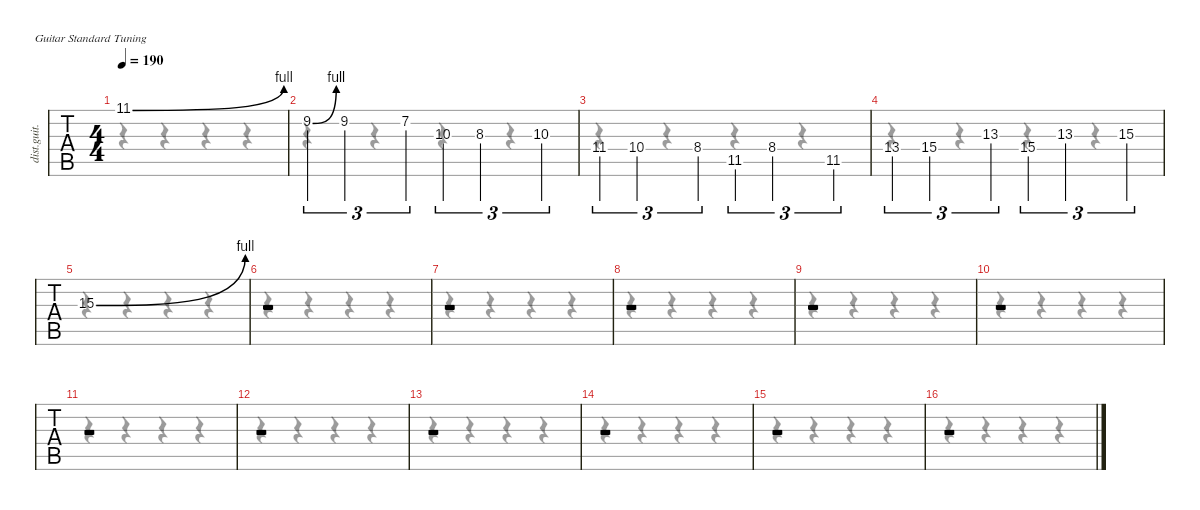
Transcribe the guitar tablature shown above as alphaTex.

\defaultSystemsLayout 4
\hideDynamics
\bracketExtendMode nobrackets
\track ("Fills" "dist.guit.") {instrument distortionguitar}
\staff {tabs}
\tuning (E4 B3 G3 D3 A2 E2)
\voice
\ts (4 4)
\tempo 190
\clef g2
\ks c
11.1{be (bend 0 0 30 4) acc #}.1{dy f} |
9.2{be (bend 0 0 30 4) acc #}.4{tu (3 2)} 9.2{acc #}.4{tu (3 2)} 7.2{acc #}.4{tu (3 2)} 10.3.4{tu (3 2)} 8.3{acc #}.4{tu (3 2)} 10.3.4{tu (3 2)} |
11.4{acc #}.4{tu (3 2)} 10.4.4{tu (3 2)} 8.4{acc #}.4{tu (3 2)} 11.5{acc #}.4{tu (3 2)} 8.4{acc #}.4{tu (3 2)} 11.5{acc #}.4{tu (3 2)} |
13.4{acc #}.4{tu (3 2)} 15.4.4{tu (3 2)} 13.3{acc #}.4{tu (3 2)} 15.4.4{tu (3 2)} 13.3{acc #}.4{tu (3 2)} 15.3{acc #}.4{tu (3 2)} |
15.3{be (bend 0 0 30 4) acc #}.1 |
r.1{beam Up} |
r.1{beam Up} |
r.1{beam Up} |
r.1{beam Up} |
r.1{beam Up} |
r.1{beam Up} |
r.1{beam Up} |
r.1{beam Up} |
r.1{beam Up} |
r.1{beam Up} |
r.1{beam Up}
\voice
\clef g2
\ottava regular
\simile none
\ks c
r.4{dy mf} r.4 r.4 r.4 |
r.4 r.4 r.4 r.4 |
r.4 r.4 r.4 r.4 |
r.4 r.4 r.4 r.4 |
r.4 r.4 r.4 r.4 |
r.4{beam Down} r.4{beam Down} r.4{beam Down} r.4{beam Down} |
r.4{beam Down} r.4{beam Down} r.4{beam Down} r.4{beam Down} |
r.4{beam Down} r.4{beam Down} r.4{beam Down} r.4{beam Down} |
r.4{beam Down} r.4{beam Down} r.4{beam Down} r.4{beam Down} |
r.4{beam Down} r.4{beam Down} r.4{beam Down} r.4{beam Down} |
r.4{beam Down} r.4{beam Down} r.4{beam Down} r.4{beam Down} |
r.4{beam Down} r.4{beam Down} r.4{beam Down} r.4{beam Down} |
r.4{beam Down} r.4{beam Down} r.4{beam Down} r.4{beam Down} |
r.4{beam Down} r.4{beam Down} r.4{beam Down} r.4{beam Down} |
r.4{beam Down} r.4{beam Down} r.4{beam Down} r.4{beam Down} |
r.4{beam Down} r.4{beam Down} r.4{beam Down} r.4{beam Down}
